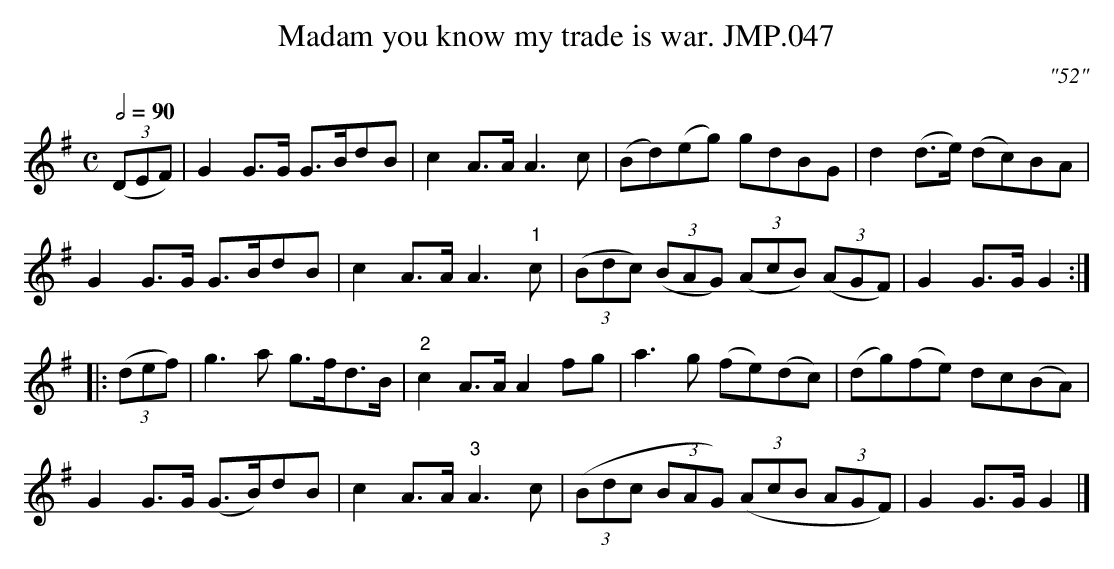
X:1
T:Madam you know my trade is war. JMP.047
M:C
L:1/8
Q:1/2=90
C:"52"
K:G Major
((3DEF) | G2 G>G G>BdB | c2 A>A A3 c | (Bd)(eg) gdBG |\
d2 (d>e) (dc)BA |
G2 G>G G>BdB | c2 A>A A3"1" c |\
((3Bdc) ((3BAG) ((3AcB) ((3AGF) | G2 G>G G2 :|
|:((3def) | g3a g>fd>B | "2"c2 A>A A2 fg | a3g (fe)(dc) |\
(dg)(fe) dc(BA) |
G2 G>G (G>B)dB | c2 A>A "3"A3 c |\
((3Bdc (3BAG) ((3AcB (3AGF) | G2 G>G G2 |]
